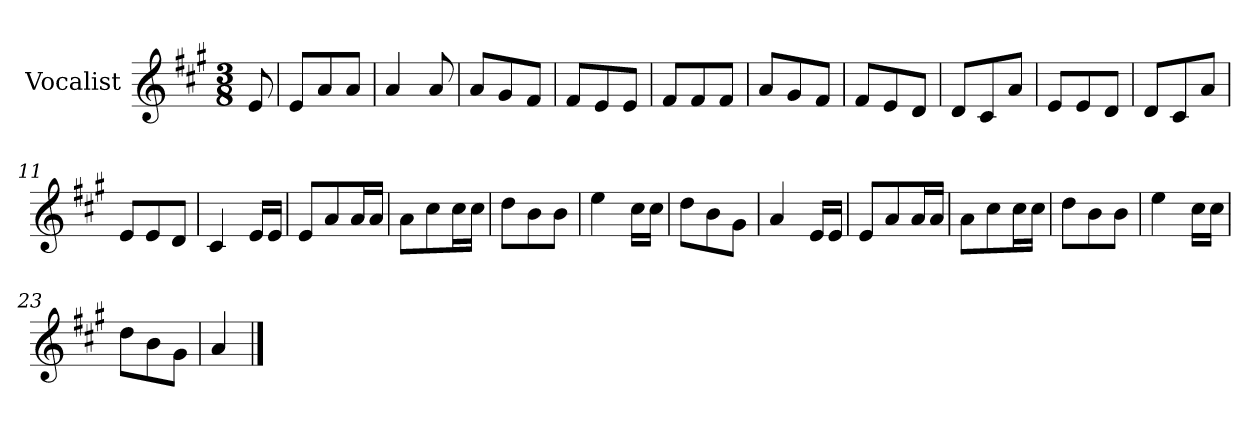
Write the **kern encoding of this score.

**kern
*part1
*staff1
*I"Vocalist
*k[f#c#g#]
*A:
*M3/8
=
8e
=1
8eL
8a
8aJ
=2
4a
8a
=3
8aL
8g#
8f#J
=4
8f#L
8e
8eJ
=5
8f#L
8f#
8f#J
=6
8aL
8g#
8f#J
=7
8f#L
8e
8dJ
=8
8dL
8c#
8aJ
=9
8eL
8e
8dJ
=10
8dL
8c#
8aJ
=11
8eL
8e
8dJ
=12
4c#
16eLL
16eJJ
=13
8eL
8a
16aL
16aJJ
=14
8aL
8cc#
16cc#L
16cc#JJ
=15
8ddL
8b
8bJ
=16
4ee
16cc#LL
16cc#JJ
=17
8ddL
8b
8g#J
=18
4a
16eLL
16eJJ
=19
8eL
8a
16aL
16aJJ
=20
8aL
8cc#
16cc#L
16cc#JJ
=21
8ddL
8b
8bJ
=22
4ee
16cc#LL
16cc#JJ
=23
8ddL
8b
8g#J
=24
4a
==
*-
